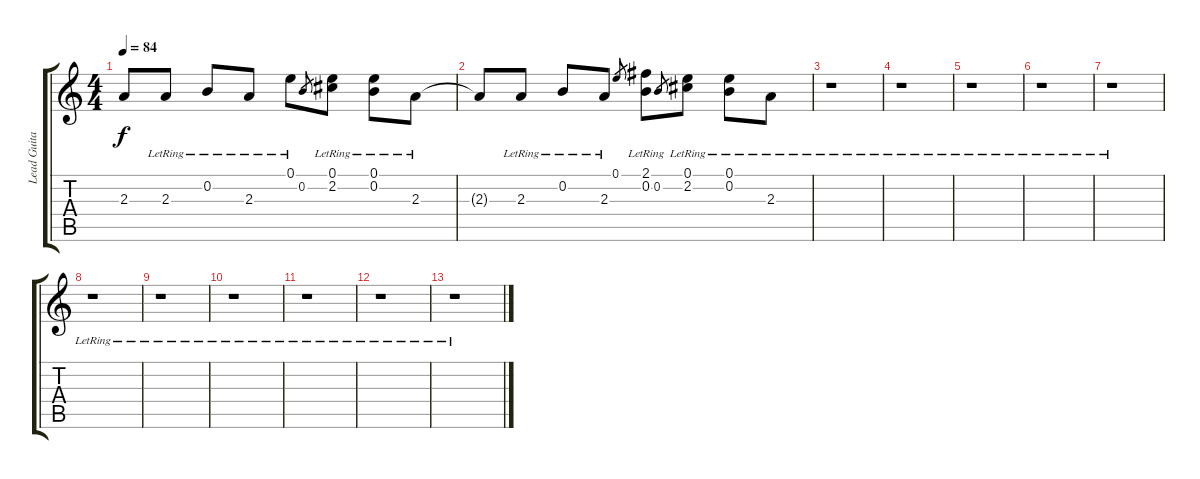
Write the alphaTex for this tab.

\track ("Lead Guitar" "Lead Guita") {instrument overdrivenguitar}
\staff {score tabs}
\tuning (E4 B3 G3 D3 A2 E2) {hide}
\ts (4 4)
\tempo 84
\clef g2
\ks c
2.3{t}.8{dy f} 2.3{lr}.8 0.2{lr}.8 2.3{lr}.8 0.1{lr}.8 0.2.8{gr} (0.1{lr} 2.2).8 (0.1{lr} 0.2{lr}).8 2.3{lr}.8 |
2.3{t}.8 2.3{lr}.8 0.2{lr}.8 2.3{lr}.8 0.1.8{gr} (2.1 0.2{lr}).8 0.2.8{gr} (0.1{lr} 2.2).8 (0.1{lr} 0.2{lr}).8 2.3{lr}.8 |
r.1 |
r.1 |
r.1 |
r.1 |
r.1 |
r.1 |
r.1 |
r.1 |
r.1 |
r.1 |
r.1
